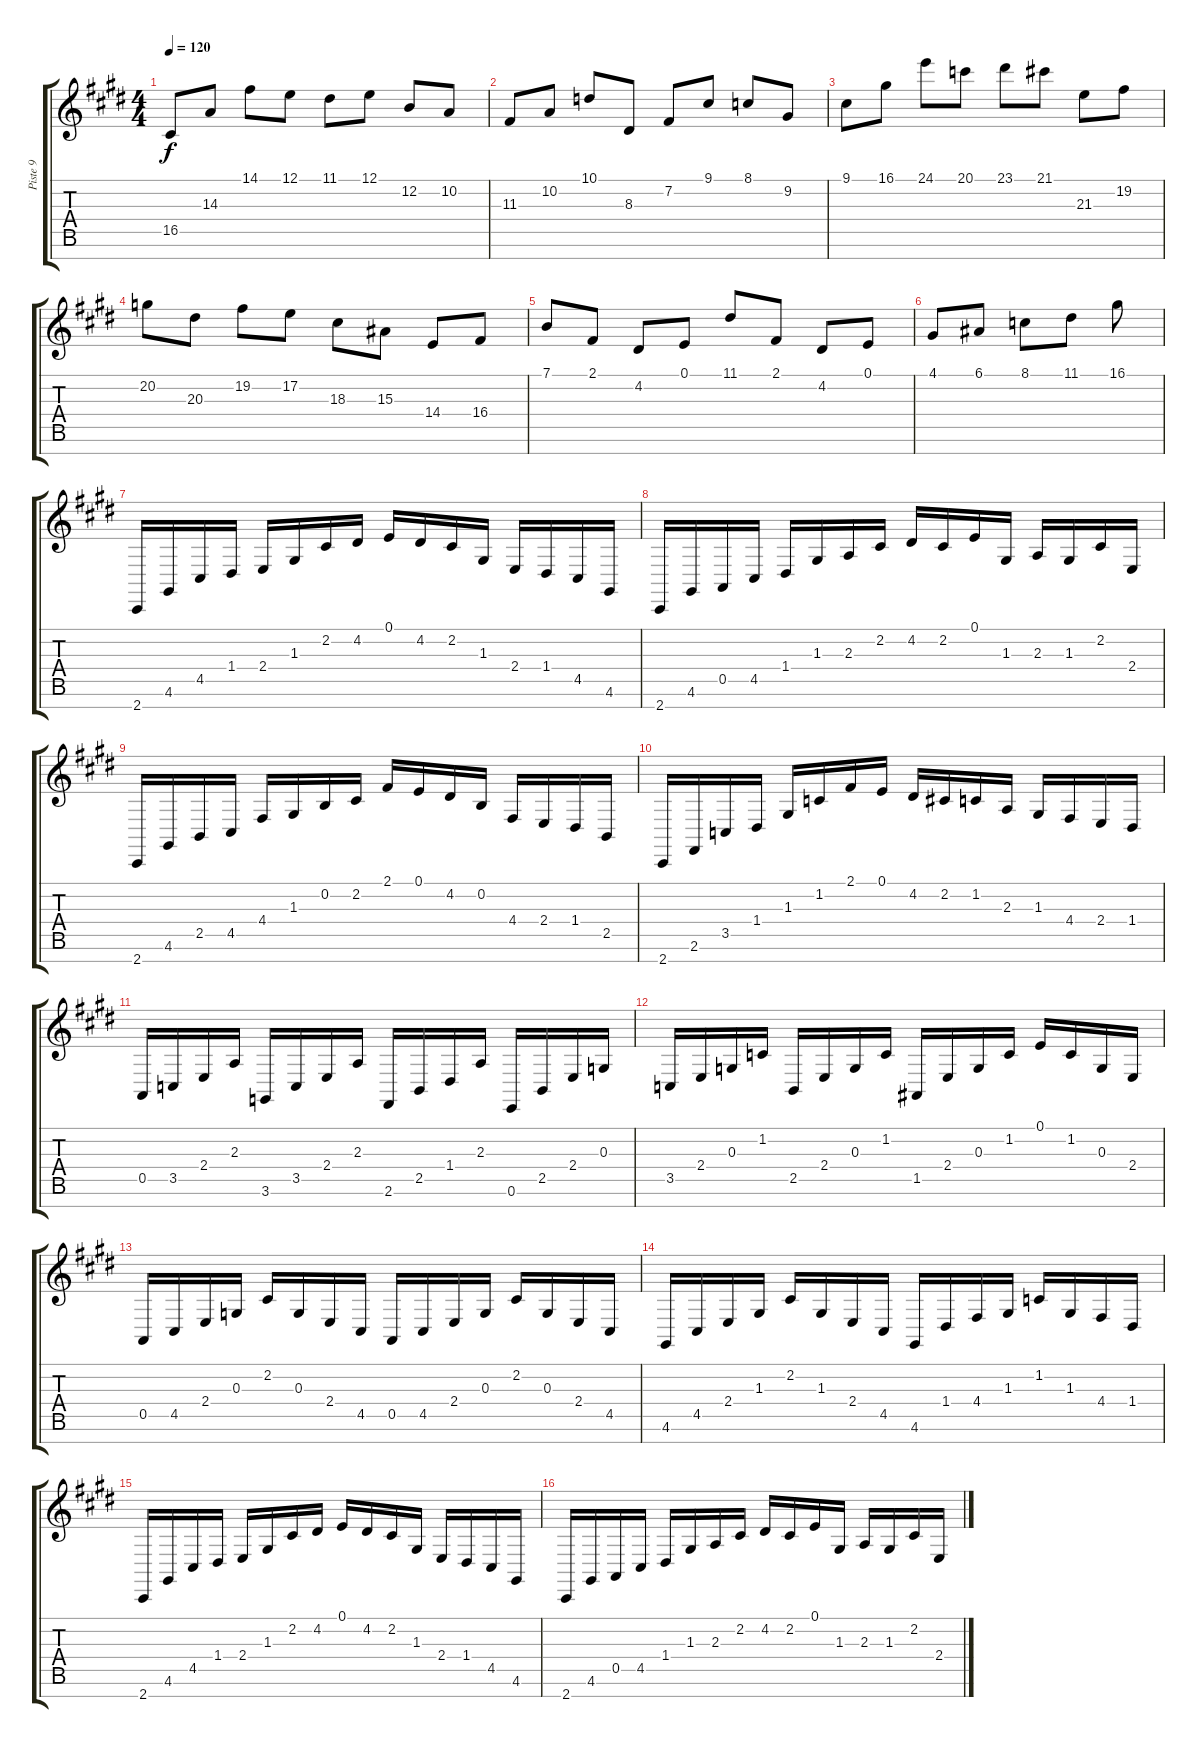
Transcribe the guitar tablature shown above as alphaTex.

\track ("Piste 9" "Piste 9") {instrument acousticgrandpiano}
\staff {score tabs}
\tuning (E4 B3 G3 D3 A2 E2 B1) {hide}
\ts (4 4)
\tempo 120
\clef g2
\ks c#minor
16.5.8{dy f} 14.3.8 14.1.8 12.1.8 11.1.8 12.1.8 12.2.8 10.2.8 |
11.3.8 10.2.8 10.1.8 8.3.8 7.2.8 9.1.8 8.1.8 9.2.8 |
9.1.8 16.1.8 24.1.8 20.1.8 23.1.8 21.1.8 21.3.8 19.2.8 |
20.2.8 20.3.8 19.2.8 17.2.8 18.3.8 15.3.8 14.4.8 16.4.8 |
7.1.8 2.1.8 4.2.8 0.1.8 11.1.8 2.1.8 4.2.8 0.1.8 |
4.1.8 6.1.8 8.1.8 11.1.8 16.1.8 |
2.7.16{volume 13} 4.6.16 4.5.16 1.4.16 2.4.16 1.3.16 2.2.16 4.2.16 0.1.16 4.2.16 2.2.16 1.3.16 2.4.16 1.4.16 4.5.16 4.6.16 |
2.7.16 4.6.16 0.5.16 4.5.16 1.4.16 1.3.16 2.3.16 2.2.16 4.2.16 2.2.16 0.1.16 1.3.16 2.3.16 1.3.16 2.2.16 2.4.16 |
2.7.16 4.6.16 2.5.16 4.5.16 4.4.16 1.3.16 0.2.16 2.2.16 2.1.16 0.1.16 4.2.16 0.2.16 4.4.16 2.4.16 1.4.16 2.5.16 |
2.7.16 2.6.16 3.5.16 1.4.16 1.3.16 1.2.16 2.1.16 0.1.16 4.2.16 2.2.16 1.2.16 2.3.16 1.3.16 4.4.16 2.4.16 1.4.16 |
0.5.16 3.5.16 2.4.16 2.3.16 3.6.16 3.5.16 2.4.16 2.3.16 2.6.16 2.5.16 1.4.16 2.3.16 0.6.16 2.5.16 2.4.16 0.3.16 |
3.5.16 2.4.16 0.3.16 1.2.16 2.5.16 2.4.16 0.3.16 1.2.16 1.5.16 2.4.16 0.3.16 1.2.16 0.1.16 1.2.16 0.3.16 2.4.16 |
0.5.16 4.5.16 2.4.16 0.3.16 2.2.16 0.3.16 2.4.16 4.5.16 0.5.16 4.5.16 2.4.16 0.3.16 2.2.16 0.3.16 2.4.16 4.5.16 |
4.6.16 4.5.16 2.4.16 1.3.16 2.2.16 1.3.16 2.4.16 4.5.16 4.6.16 1.4.16 4.4.16 1.3.16 1.2.16 1.3.16 4.4.16 1.4.16 |
2.7.16 4.6.16 4.5.16 1.4.16 2.4.16 1.3.16 2.2.16 4.2.16 0.1.16 4.2.16 2.2.16 1.3.16 2.4.16 1.4.16 4.5.16 4.6.16 |
2.7.16 4.6.16 0.5.16 4.5.16 1.4.16 1.3.16 2.3.16 2.2.16 4.2.16 2.2.16 0.1.16 1.3.16 2.3.16 1.3.16 2.2.16 2.4.16
